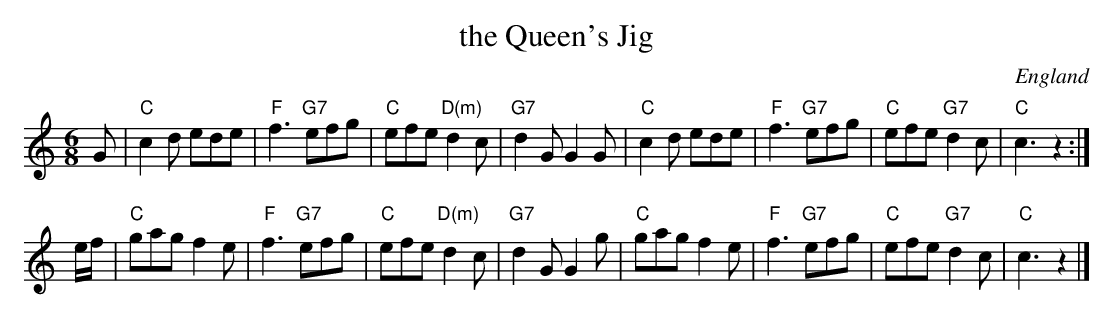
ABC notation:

X:1
T: the Queen's Jig
O: England
M: 6/8
L: 1/8
K: C
G \
| "C"c2d ede | "F"f3 "G7"efg | "C"efe "D(m)"d2c | "G7"d2G G2G \
| "C"c2d ede | "F"f3 "G7"efg | "C"efe "G7"d2c | "C"c3 z2 :|
e/f/ \
| "C"gag f2e | "F"f3 "G7"efg | "C"efe "D(m)"d2c | "G7"d2G G2g \
| "C"gag f2e | "F"f3 "G7"efg | "C"efe "G7"d2c | "C"c3 z2 |]
